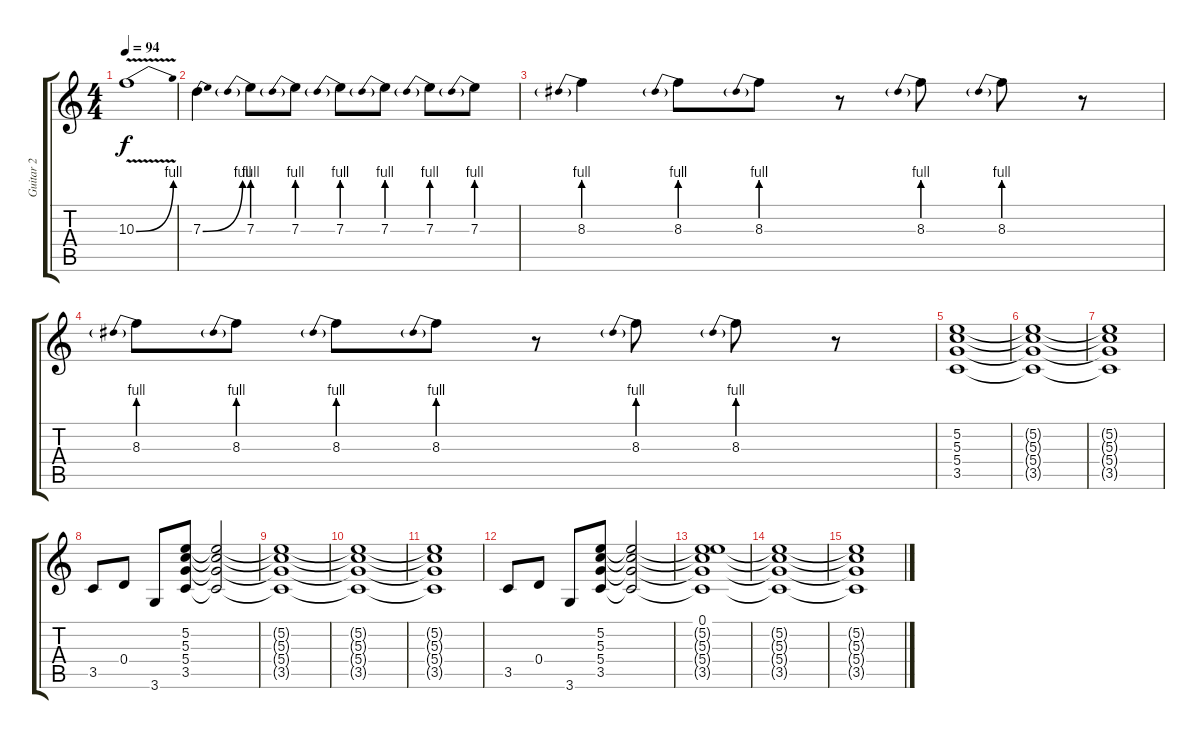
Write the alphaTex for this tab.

\track ("Guitar 2" "Guitar 2") {instrument overdrivenguitar}
\staff {score tabs}
\tuning (E4 B3 G3 D3 A2 E2) {hide}
\ts (4 4)
\tempo 94
\clef g2
\ks c
10.3{be (bend 0 0 60 4) v}.1{dy f} |
7.3{be (bend 0 0 60 4)}.4 7.3{be (prebend 0 4 60 4)}.8 7.3{be (prebend 0 4 60 4)}.8 7.3{be (prebend 0 4 60 4)}.8 7.3{be (prebend 0 4 60 4)}.8 7.3{be (prebend 0 4 60 4)}.8 7.3{be (prebend 0 4 60 4)}.8 |
8.3{be (prebend 0 4 60 4)}.4 8.3{be (prebend 0 4 60 4)}.8 8.3{be (prebend 0 4 60 4)}.8 r.8 8.3{be (prebend 0 4 60 4)}.8 8.3{be (prebend 0 4 60 4)}.8 r.8 |
8.3{be (prebend 0 4 60 4)}.8 8.3{be (prebend 0 4 60 4)}.8 8.3{be (prebend 0 4 60 4)}.8 8.3{be (prebend 0 4 60 4)}.8 r.8 8.3{be (prebend 0 4 60 4)}.8 8.3{be (prebend 0 4 60 4)}.8 r.8 |
(5.2 5.3 5.4 3.5).1 |
(5.2{t} 5.3{t} 5.4{t} 3.5{t}).1 |
(5.2{t} 5.3{t} 5.4{t} 3.5{t}).1 |
3.5.8 0.4.8 3.6.8 (5.2 5.3 5.4 3.5).8 (5.2{t} 5.3{t} 5.4{t} 3.5{t}).2 |
(5.2{t} 5.3{t} 5.4{t} 3.5{t}).1 |
(5.2{t} 5.3{t} 5.4{t} 3.5{t}).1 |
(5.2{t} 5.3{t} 5.4{t} 3.5{t}).1 |
3.5.8 0.4.8 3.6.8 (5.2 5.3 5.4 3.5).8 (5.2{t} 5.3{t} 5.4{t} 3.5{t}).2 |
(0.1 5.2{t} 5.3{t} 5.4{t} 3.5{t}).1 |
(5.2{t} 5.3{t} 5.4{t} 3.5{t}).1 |
(5.2{t} 5.3{t} 5.4{t} 3.5{t}).1
